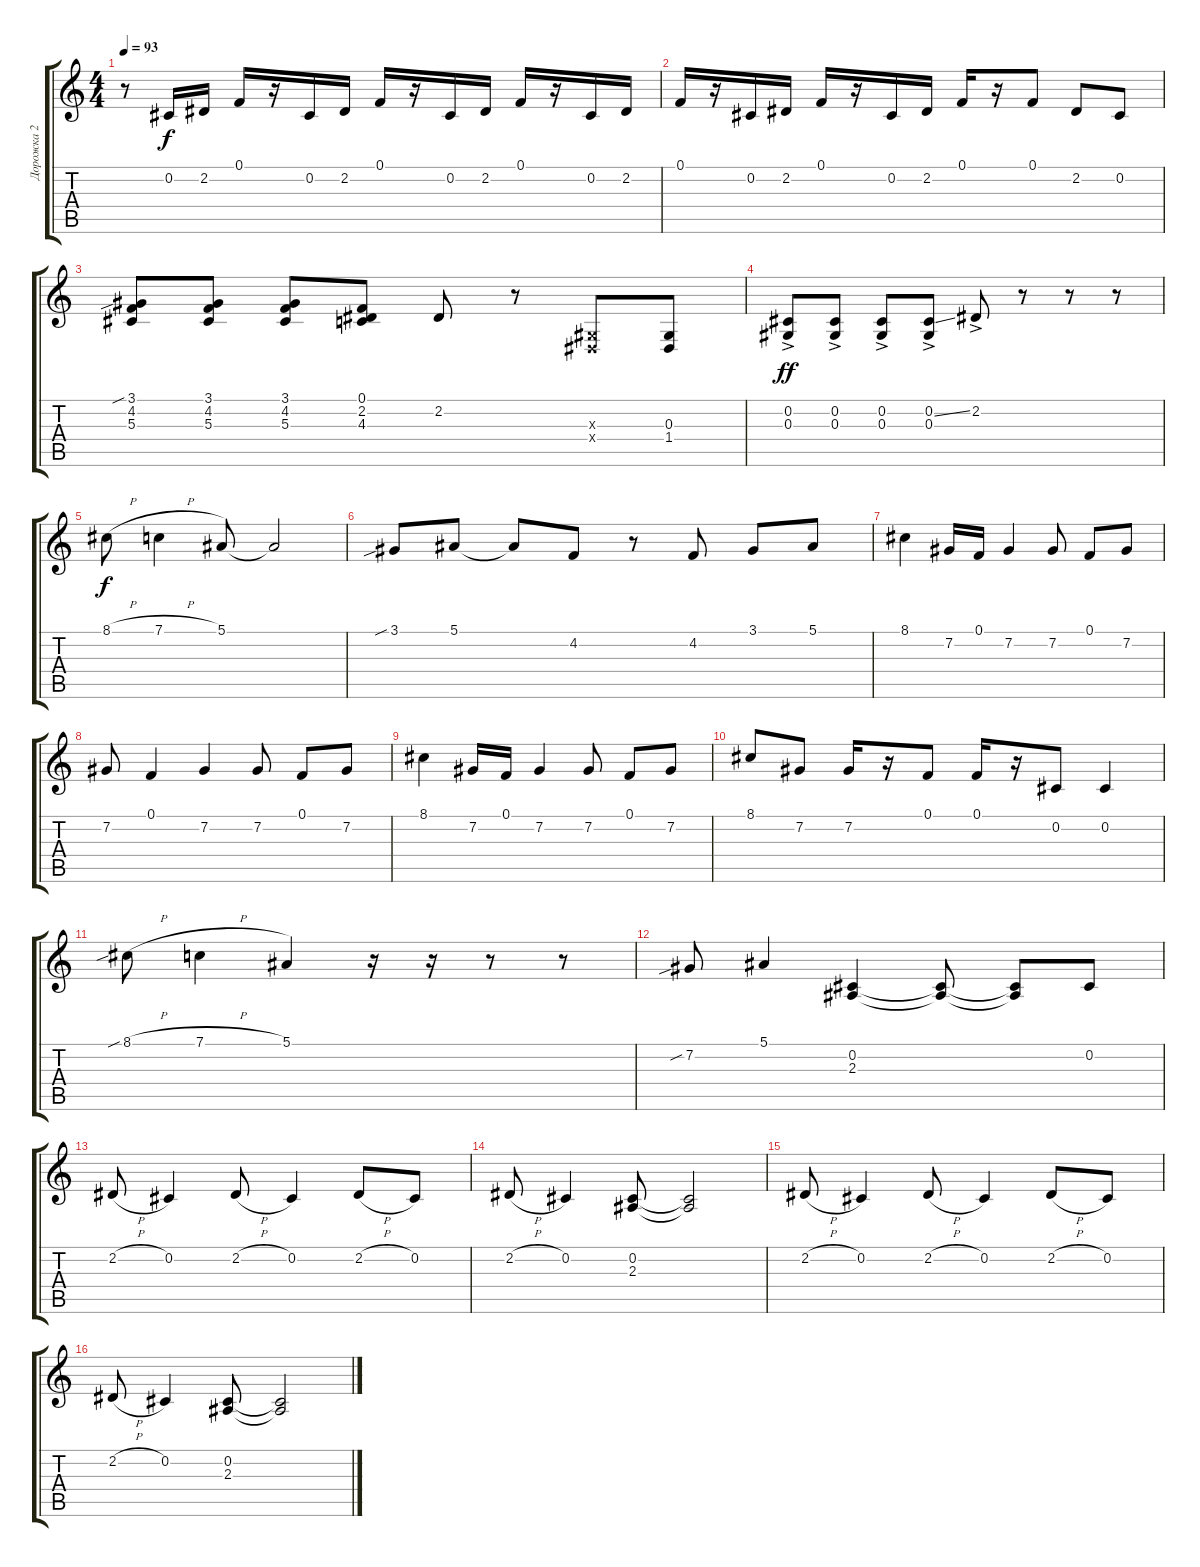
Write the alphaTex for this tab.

\track ("Дорожка 2" "Дорожка 2") {instrument honkytonkpiano}
\staff {score tabs}
\tuning (F4 Db4 Ab3 D3 A2 Db2) {hide}
\ts (4 4)
\tempo 93
\clef g2
\ks c
r.8{dy f instrument acousticguitarsteel} 0.2.16 2.2.16 0.1.16 r.16 0.2.16 2.2.16 0.1.16 r.16 0.2.16 2.2.16 0.1.16 r.16 0.2.16 2.2.16 |
0.1.16 r.16 0.2.16 2.2.16 0.1.16 r.16 0.2.16 2.2.16 0.1.16 r.16 0.1.8 2.2.8 0.2.8 |
(3.1{sib} 4.2 5.3).8{instrument acousticguitarnylon} (3.1 4.2 5.3).8 (3.1 4.2 5.3).8 (0.1 2.2 4.3).8 2.2.8 r.8 (0.3{x} 1.4{x}).8 (0.3 1.4).8 |
(0.2{ac} 0.3).8{dy ff} (0.2{ac} 0.3).8 (0.2{ac} 0.3).8 (0.2{ss ac} 0.3).8 2.2{ac}.8 r.8 r.8 r.8 |
8.1{h}.8{dy f} 7.1{h}.4 5.1.8 5.1{t}.2 |
3.1{sib}.8 5.1.8 5.1{t}.8 4.2.8 r.8 4.2.8 3.1.8 5.1.8 |
8.1.4 7.2.16 0.1.16 7.2.4 7.2.8 0.1.8 7.2.8 |
7.2.8 0.1.4 7.2.4 7.2.8 0.1.8 7.2.8 |
8.1.4 7.2.16 0.1.16 7.2.4 7.2.8 0.1.8 7.2.8 |
8.1.8 7.2.8 7.2.16 r.16 0.1.8 0.1.16 r.16 0.2.8 0.2.4 |
8.1{sib h}.8 7.1{h}.4 5.1.4 r.16 r.16 r.8 r.8 |
7.2{sib}.8 5.1.4 (0.2 2.3).4 (0.2{t} 2.3{t}).8 (0.2{t} 2.3{t}).8 0.2.8 |
2.2{h}.8 0.2.4 2.2{h}.8 0.2.4 2.2{h}.8 0.2.8 |
2.2{h}.8 0.2.4 (0.2 2.3).8 (0.2{t} 2.3{t}).2 |
2.2{h}.8 0.2.4 2.2{h}.8 0.2.4 2.2{h}.8 0.2.8 |
2.2{h}.8 0.2.4 (0.2 2.3).8 (0.2{t} 2.3{t}).2
